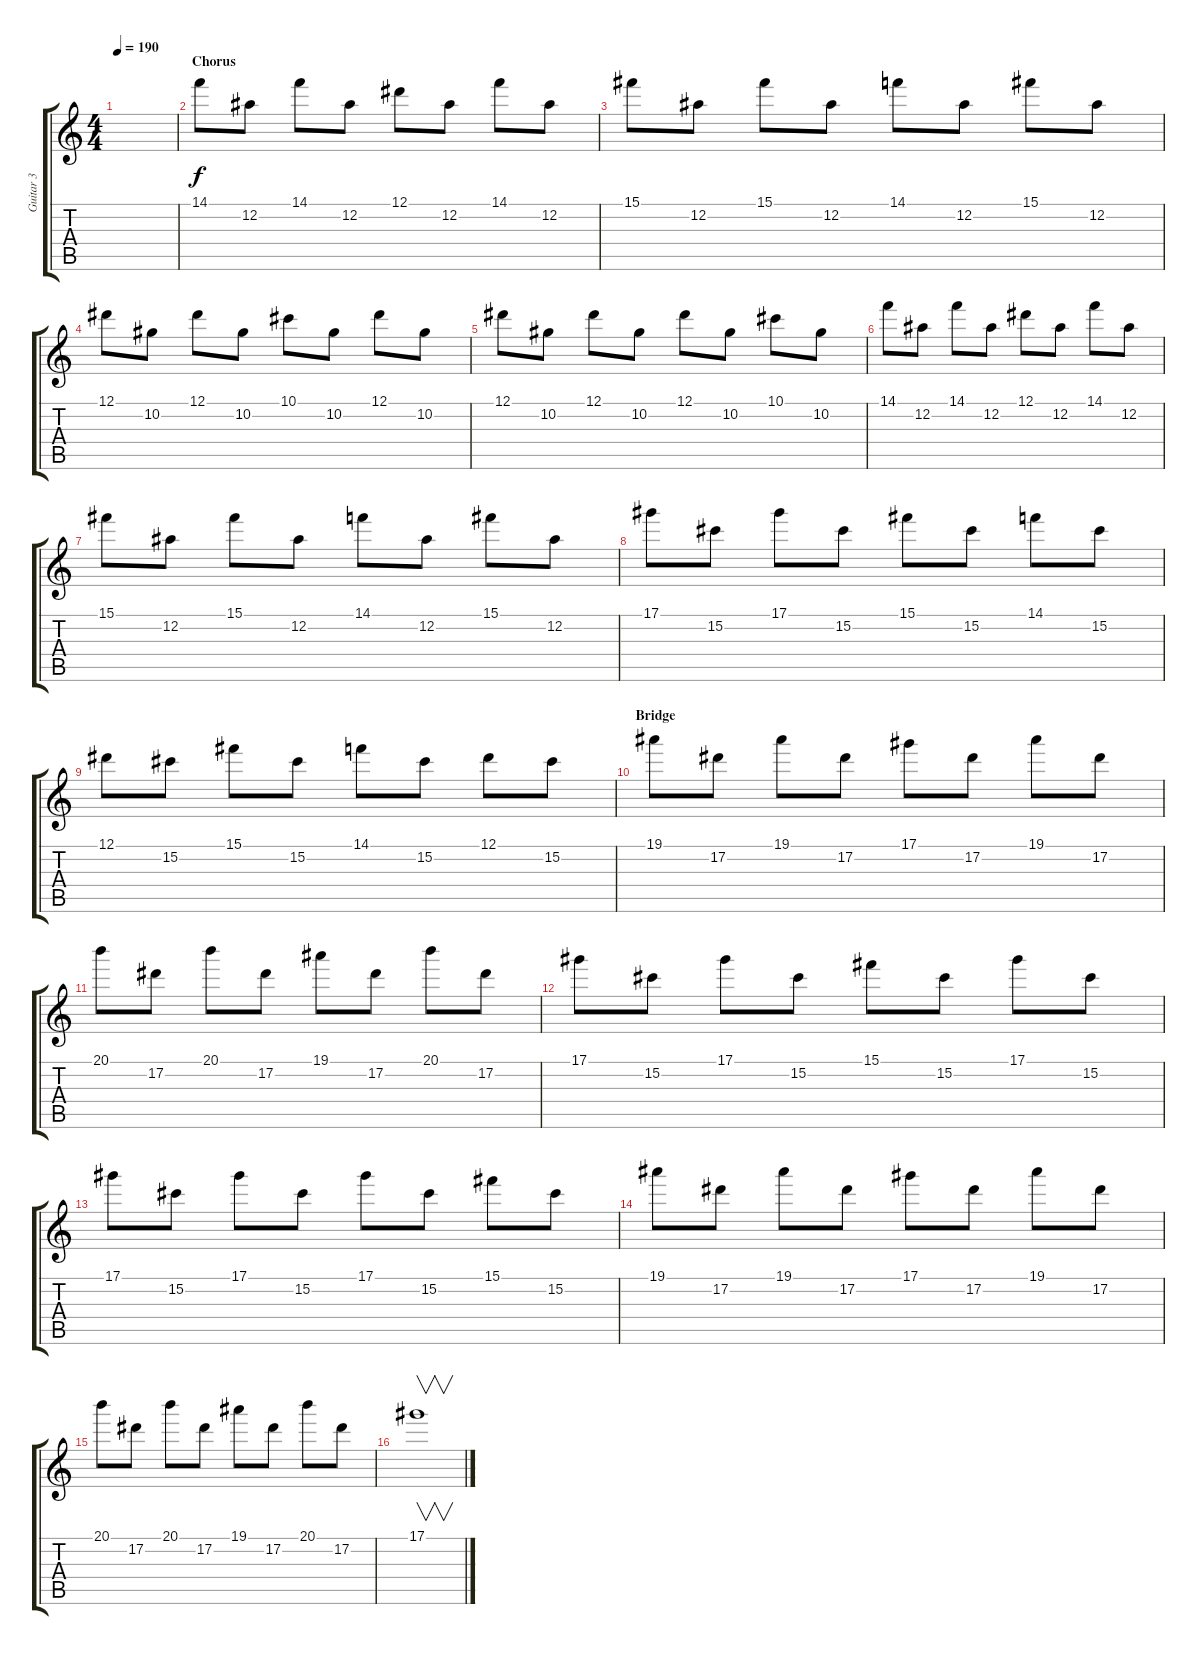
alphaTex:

\track ("Guitar 3" "Guitar 3") {instrument distortionguitar}
\staff {score tabs}
\tuning (Eb4 Bb3 Gb3 Db3 Ab2 Eb2) {hide}
\ts (4 4)
\tempo 190
\clef g2
\ks c
|
\section ("" "Chorus")
14.1.8 12.2.8 14.1.8 12.2.8 12.1.8 12.2.8 14.1.8 12.2.8 |
15.1.8 12.2.8 15.1.8 12.2.8 14.1.8 12.2.8 15.1.8 12.2.8 |
12.1.8 10.2.8 12.1.8 10.2.8 10.1.8 10.2.8 12.1.8 10.2.8 |
12.1.8 10.2.8 12.1.8 10.2.8 12.1.8 10.2.8 10.1.8 10.2.8 |
14.1.8 12.2.8 14.1.8 12.2.8 12.1.8 12.2.8 14.1.8 12.2.8 |
15.1.8 12.2.8 15.1.8 12.2.8 14.1.8 12.2.8 15.1.8 12.2.8 |
17.1.8 15.2.8 17.1.8 15.2.8 15.1.8 15.2.8 14.1.8 15.2.8 |
12.1.8 15.2.8 15.1.8 15.2.8 14.1.8 15.2.8 12.1.8 15.2.8 |
\section ("" "Bridge")
19.1.8 17.2.8 19.1.8 17.2.8 17.1.8 17.2.8 19.1.8 17.2.8 |
20.1.8 17.2.8 20.1.8 17.2.8 19.1.8 17.2.8 20.1.8 17.2.8 |
17.1.8 15.2.8 17.1.8 15.2.8 15.1.8 15.2.8 17.1.8 15.2.8 |
17.1.8 15.2.8 17.1.8 15.2.8 17.1.8 15.2.8 15.1.8 15.2.8 |
19.1.8 17.2.8 19.1.8 17.2.8 17.1.8 17.2.8 19.1.8 17.2.8 |
20.1.8 17.2.8 20.1.8 17.2.8 19.1.8 17.2.8 20.1.8 17.2.8 |
17.1.1{v}
